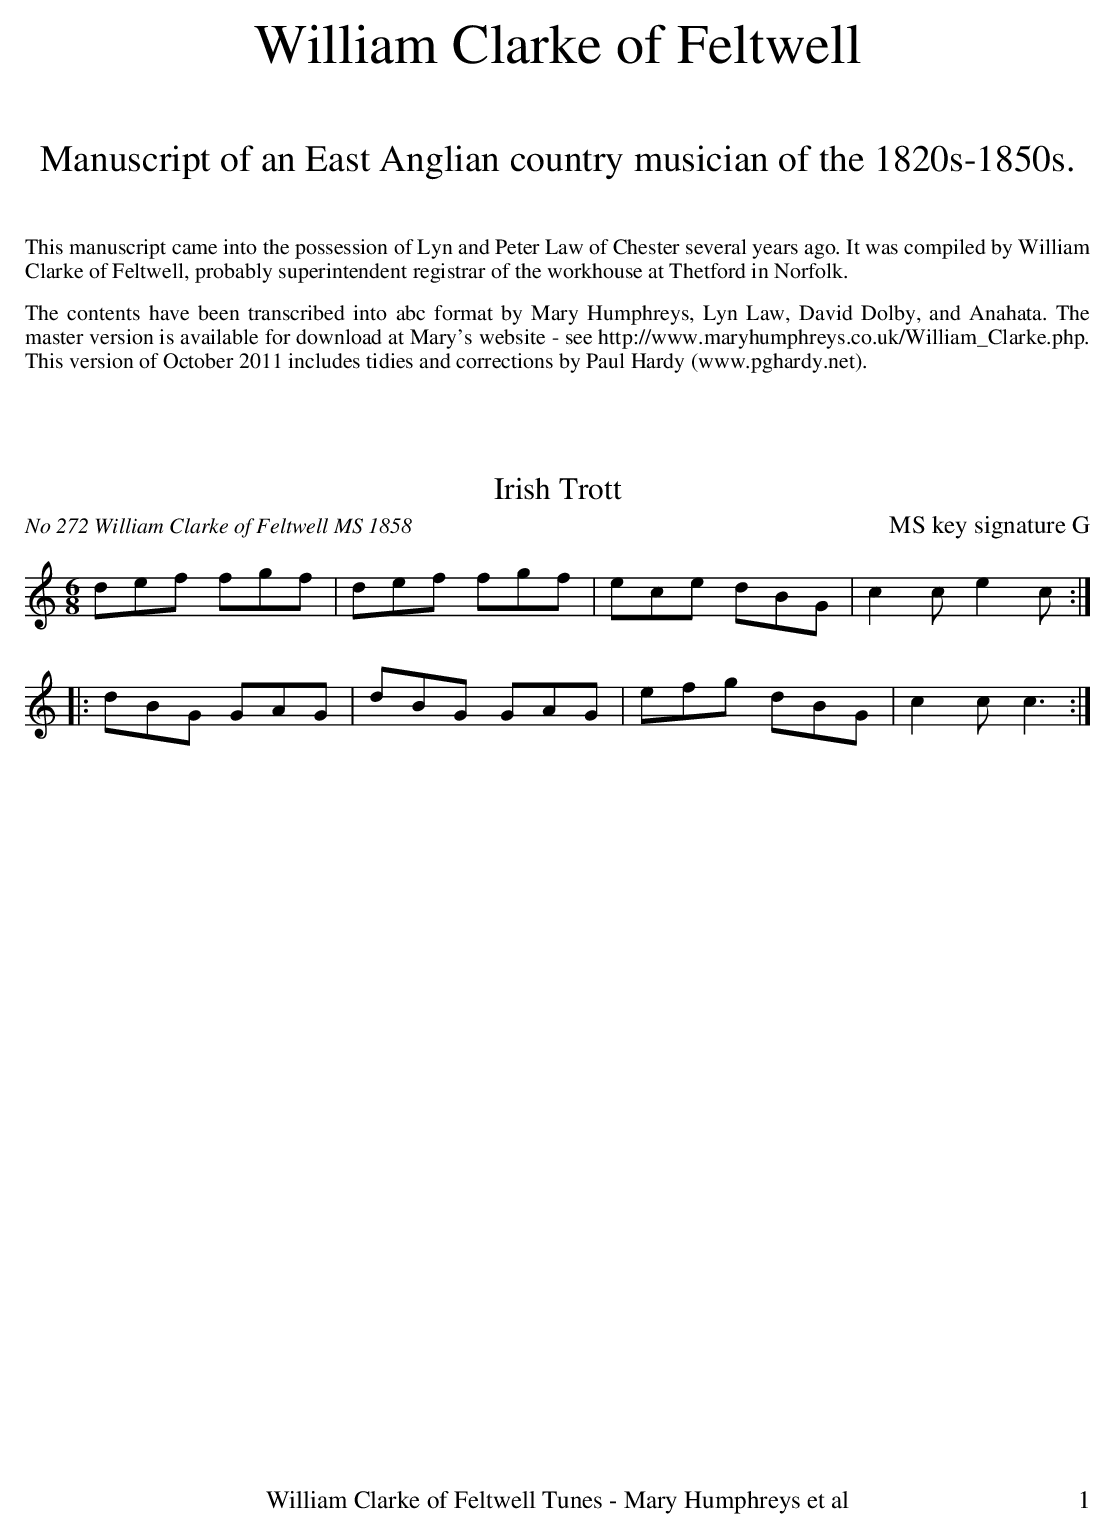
X:1
T:Irish Trott
O:No 272 William Clarke of Feltwell MS 1858
M:6/8
L:1/8
K:C
def fgf|def fgf|ece dBG|c2 c e2c:|
|:dBG GAG|dBG GAG|efg dBG|c2 c c3:|
